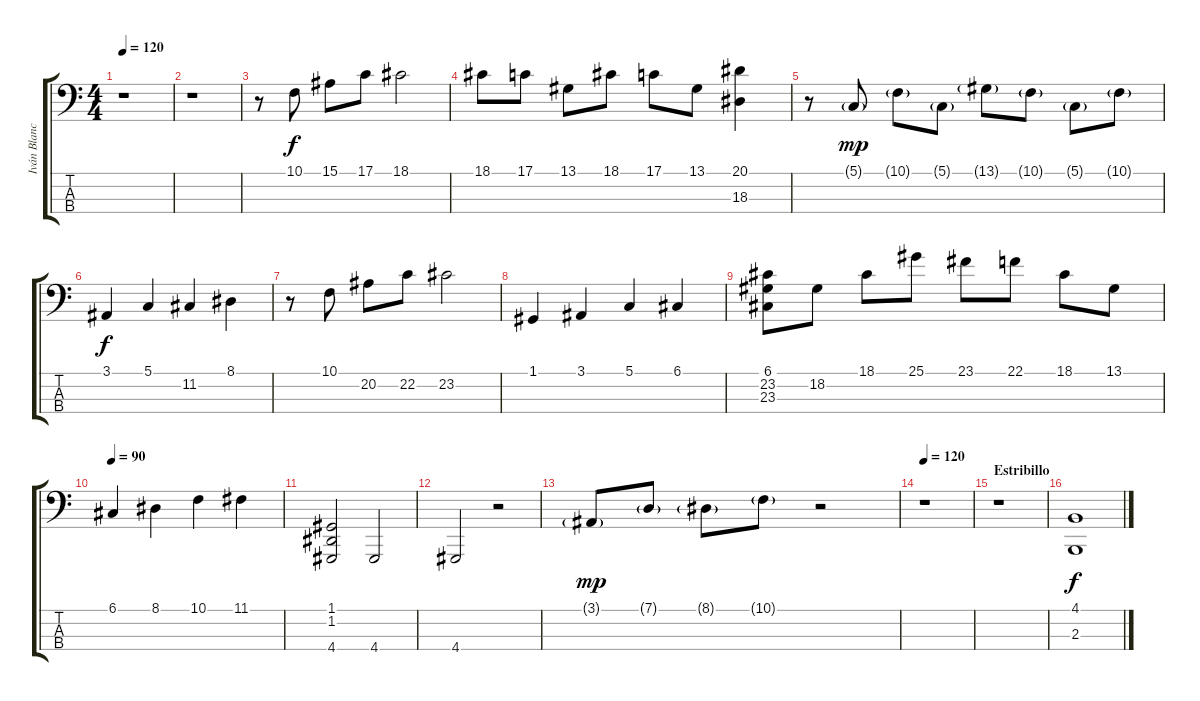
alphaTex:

\track ("Iván Blanco (Piano \"mano izquierda\")" "Iván Blanc") {instrument acousticgrandpiano}
\staff {score tabs}
\tuning (G2 D2 A1 E1) {hide}
\ts (4 4)
\tempo 120
\clef f4
\ks c
r.1{dy f} |
r.1 |
r.8 10.1.8 15.1.8 17.1.8 18.1.2 |
18.1.8 17.1.8 13.1.8 18.1.8 17.1.8 13.1.8 (20.1 18.3).4 |
r.8 5.1{g}.8{dy mp} 10.1{g}.8 5.1{g}.8 13.1{g}.8 10.1{g}.8 5.1{g}.8 10.1{g}.8 |
3.1.4{dy f} 5.1.4 11.2.4 8.1.4 |
r.8 10.1.8 20.2.8 22.2.8 23.2.2 |
1.1.4 3.1.4 5.1.4 6.1.4 |
(6.1 23.2 23.3).8 18.2.8 18.1.8 25.1.8 23.1.8 22.1.8 18.1.8 13.1.8 |
\tempo 90
6.1.4 8.1.4 10.1.4 11.1.4 |
(1.1 1.2 4.4).2 4.4.2 |
4.4.2 r.2 |
3.1{g}.8{dy mp} 7.1{g}.8 8.1{g}.8 10.1{g}.8 r.2 |
\tempo 120
r.1 |
\section ("" "Estribillo")
r.1 |
(4.1 2.3).1{dy f}
